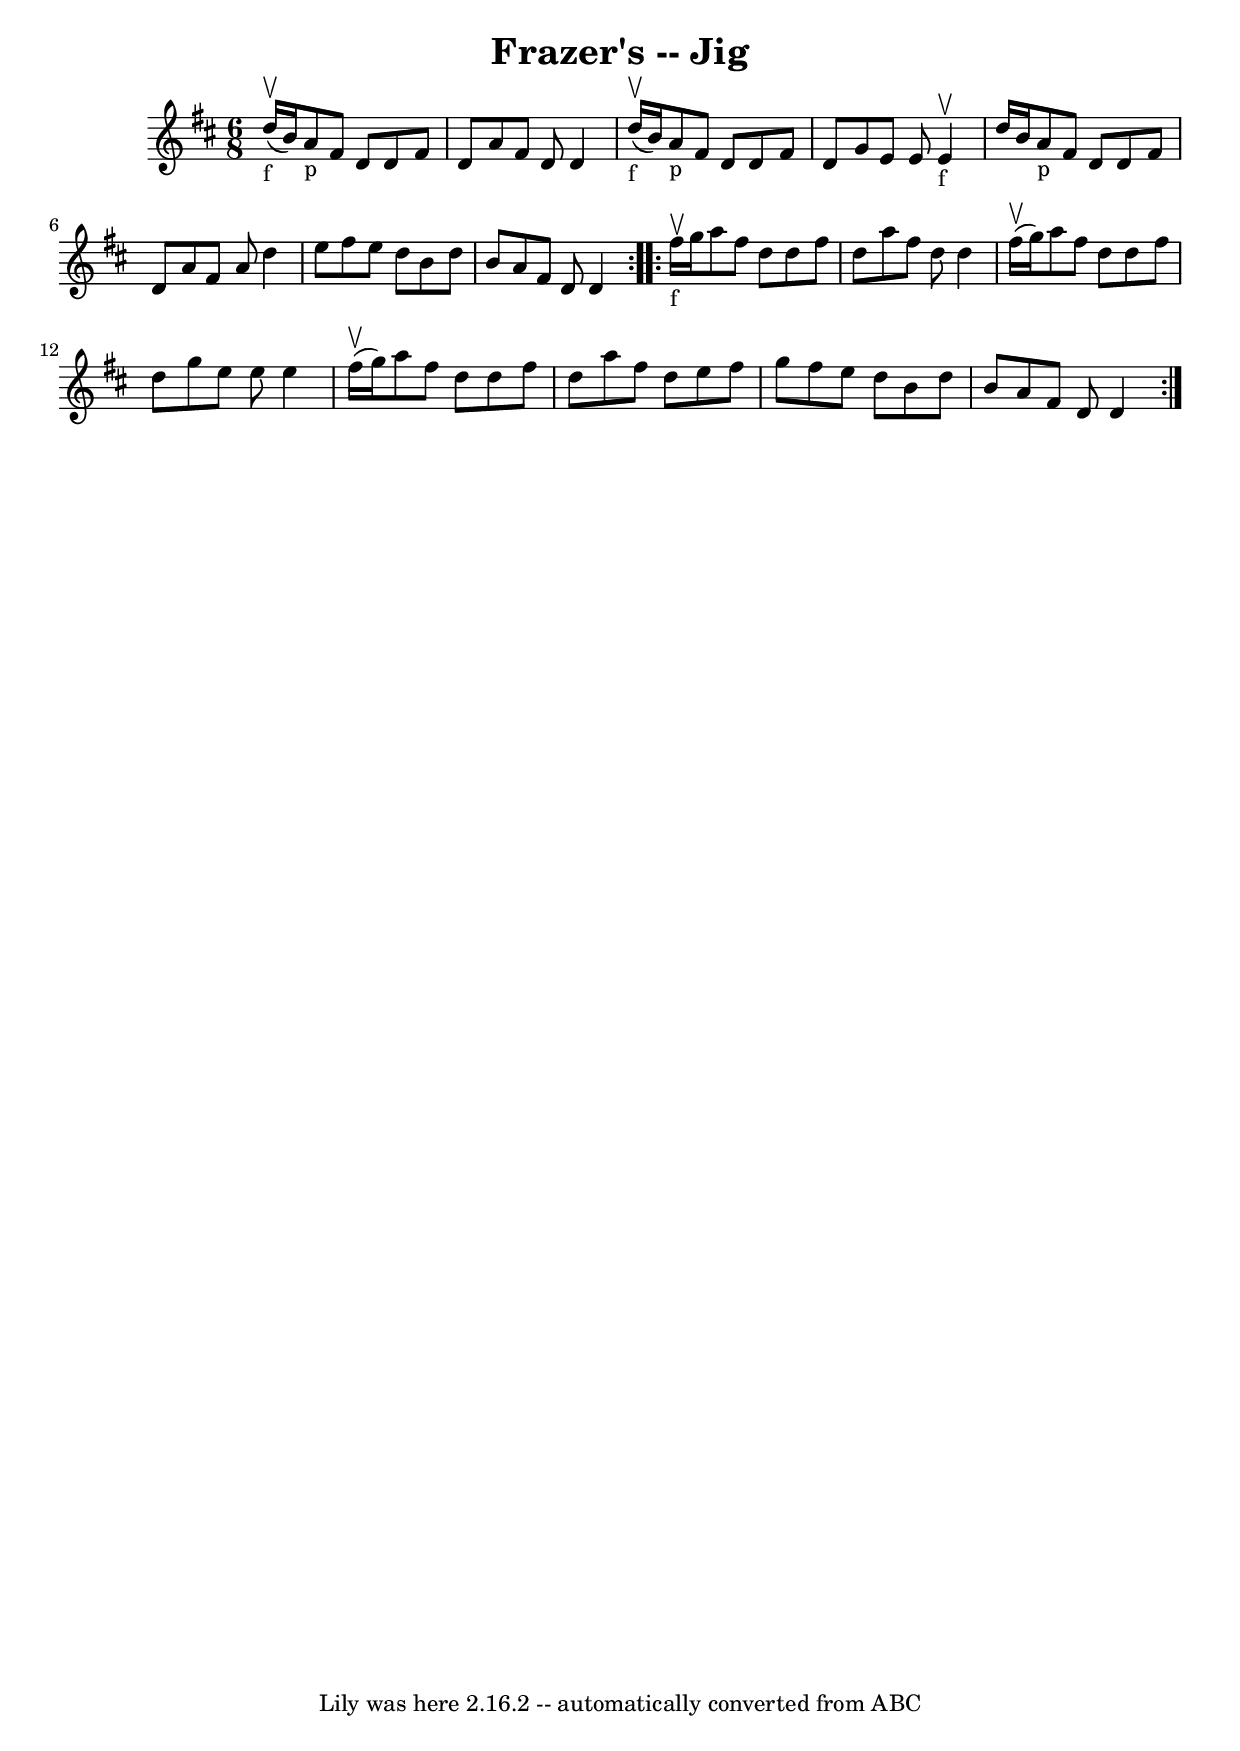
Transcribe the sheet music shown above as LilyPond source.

\version "2.16.2"
\include "Mammoth.ily"
\header {
  %% book = "Ryan's Mammoth Collection"
  crossRefNumber = "1"
  footnotes = ""
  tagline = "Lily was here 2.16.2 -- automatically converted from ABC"
  title = "Frazer's -- Jig"

}
voicedefault =  {



  \repeat volta 2 {

    \time 6/8 
    \key d \major
    d''16_"f"^\upbow(b'16) |
    a'8_"p"   
    fis'8 d'8 d'8 fis'8 d'8  |
    a'8 fis'8 d'8 d'4      
    d''16_"f"^\upbow(b'16) |
    a'8_"p" fis'8 d'8 d'8    
    fis'8 d'8  |
    g'8 e'8 e'8 e'4_"f"^\upbow d''16 b'16 
    |
    a'8_"p" fis'8 d'8 d'8 fis'8 d'8  |
    a'8  
    fis'8 a'8 d''4 e''8  |
    fis''8 e''8 d''8 b'8    
    d''8 b'8  |
    a'8 fis'8 d'8 d'4  
  } 
  \repeat volta 2 {
    
    fis''16_"f"^\upbow g''16  |
    a''8 fis''8 d''8 d''8    
    fis''8 d''8  |
    a''8 fis''8 d''8 d''4 fis''16^\upbow(
    g''16) |
    a''8 fis''8 d''8 d''8 fis''8 d''8  |
    
    g''8 e''8 e''8 e''4 fis''16^\upbow(g''16) |
    
    a''8 fis''8 d''8 d''8 fis''8 d''8  |
    a''8 fis''8    
    d''8 e''8 fis''8 g''8  |
    fis''8 e''8 d''8 b'8    
    d''8 b'8  |
    a'8 fis'8 d'8 d'4  
  }   

}

\score{
  <<

    \context Staff="default"
    {
      \voicedefault 
      
    }

  >>
  \layout {
    
  }
  \midi {
  }

}
